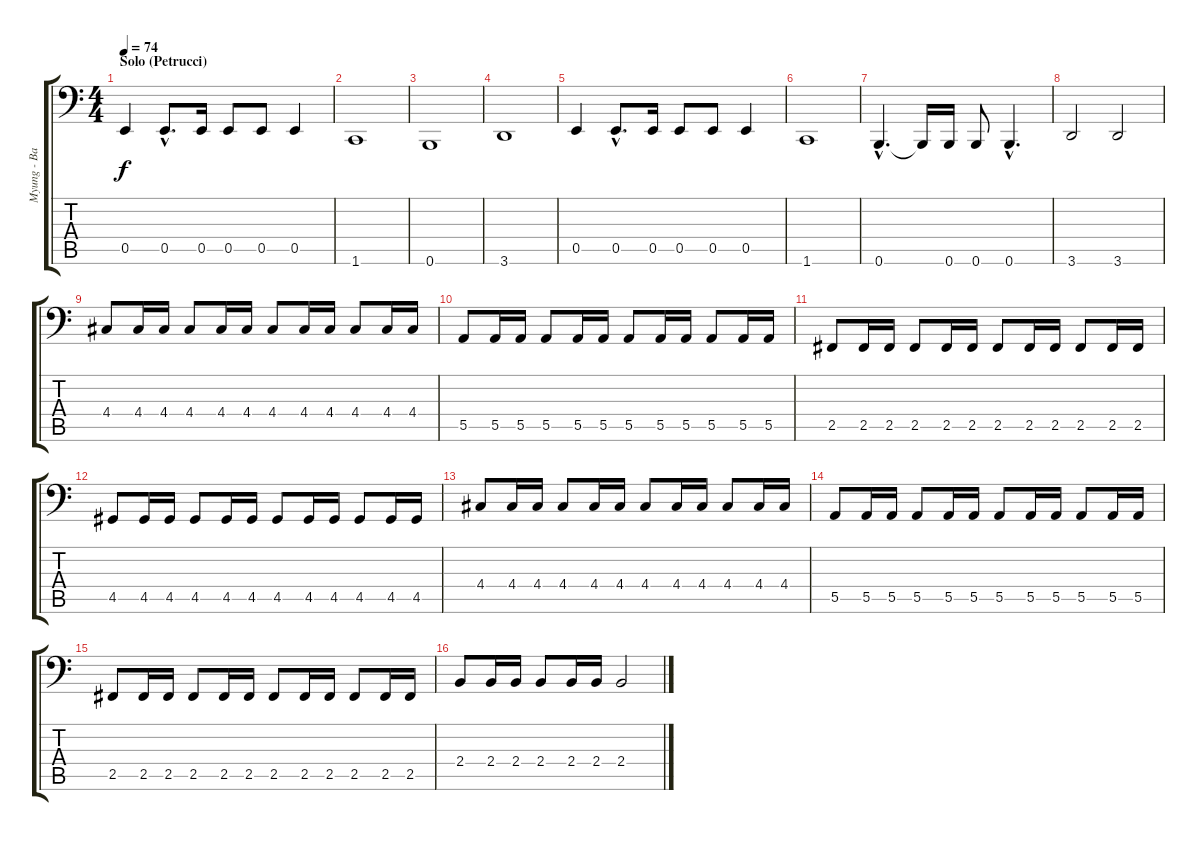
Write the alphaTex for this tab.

\track ("Myung - Bass" "Myung - Ba") {instrument electricbassfinger}
\staff {score tabs}
\tuning (C3 G2 D2 A1 E1 B0) {hide}
\ts (4 4)
\section ("" "Solo (Petrucci)")
\tempo 74
\clef f4
\ks c
0.5.4{dy f} 0.5{hac}.8{d} 0.5.16 0.5.8 0.5.8 0.5.4 |
1.6.1 |
0.6.1 |
3.6.1 |
0.5.4 0.5{hac}.8{d} 0.5.16 0.5.8 0.5.8 0.5.4 |
1.6.1 |
0.6{hac}.4{d} 0.6{t}.16 0.6.16 0.6.8 0.6{hac}.4{d} |
3.6.2 3.6.2 |
4.4.8 4.4.16 4.4.16 4.4.8 4.4.16 4.4.16 4.4.8 4.4.16 4.4.16 4.4.8 4.4.16 4.4.16 |
5.5.8 5.5.16 5.5.16 5.5.8 5.5.16 5.5.16 5.5.8 5.5.16 5.5.16 5.5.8 5.5.16 5.5.16 |
2.5.8 2.5.16 2.5.16 2.5.8 2.5.16 2.5.16 2.5.8 2.5.16 2.5.16 2.5.8 2.5.16 2.5.16 |
4.5.8 4.5.16 4.5.16 4.5.8 4.5.16 4.5.16 4.5.8 4.5.16 4.5.16 4.5.8 4.5.16 4.5.16 |
4.4.8 4.4.16 4.4.16 4.4.8 4.4.16 4.4.16 4.4.8 4.4.16 4.4.16 4.4.8 4.4.16 4.4.16 |
5.5.8 5.5.16 5.5.16 5.5.8 5.5.16 5.5.16 5.5.8 5.5.16 5.5.16 5.5.8 5.5.16 5.5.16 |
2.5.8 2.5.16 2.5.16 2.5.8 2.5.16 2.5.16 2.5.8 2.5.16 2.5.16 2.5.8 2.5.16 2.5.16 |
2.4.8 2.4.16 2.4.16 2.4.8 2.4.16 2.4.16 2.4.2
